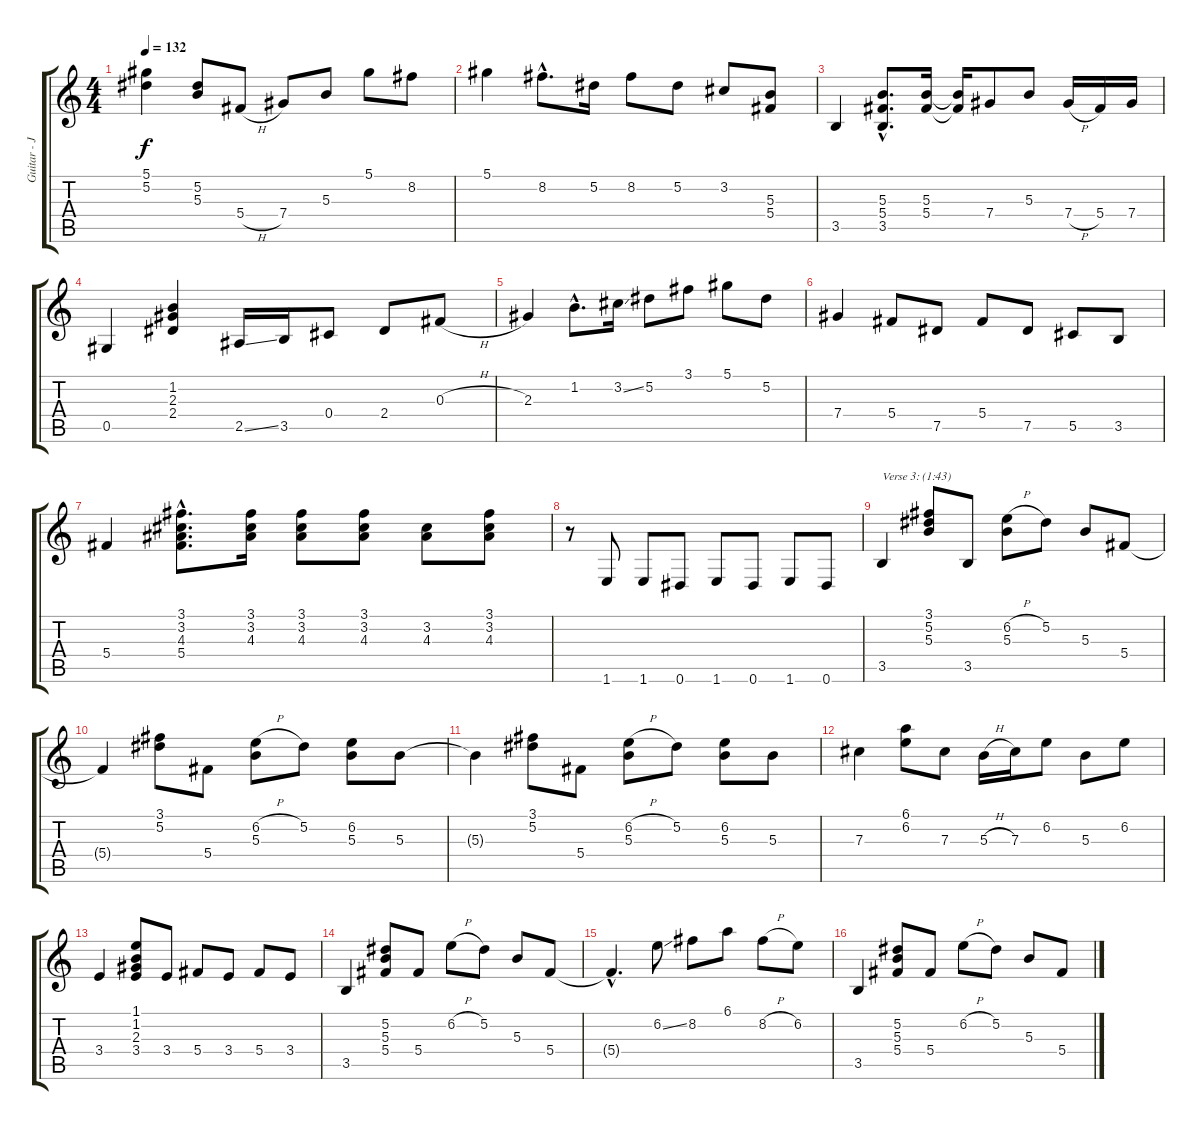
\track ("Guitar - John Squire" "Guitar - J") {instrument distortionguitar}
\staff {score tabs}
\tuning (Eb4 Bb3 Gb3 Db3 Ab2 Eb2) {hide}
\ts (4 4)
\tempo 132
\clef g2
\ks c
(5.1{t} 5.2{t}).4{dy f} (5.2 5.3).8 5.4{h}.8 7.4.8 5.3.8 5.1.8 8.2.8 |
5.1.4 8.2{hac}.8{d} 5.2.16 8.2.8 5.2.8 3.2.8 (5.3 5.4).8 |
3.5.4 (5.3{hac} 5.4{hac} 3.5{hac}).8{d} (5.3 5.4).16 (5.3{t} 5.4{t}).16 7.4.8 5.3.8 7.4{h}.16 5.4.16 7.4.16 |
0.5.4 (1.2 2.3 2.4).4 2.5{ss}.16 3.5.16 0.4.8 2.4.8 0.3{h}.8 |
2.3.4 1.2{hac}.8{d} 3.2{ss}.16 5.2.8 3.1.8 5.1.8 5.2.8 |
7.4.4 5.4.8 7.5.8 5.4.8 7.5.8 5.5.8 3.5.8 |
5.4.4 (3.1{hac} 3.2{hac} 4.3{hac} 5.4{hac}).8{d} (3.1 3.2 4.3).16 (3.1 3.2 4.3).8 (3.1 3.2 4.3).8 (3.2 4.3).8 (3.1 3.2 4.3).8 |
r.8 1.6.8 1.6.8 0.6.8 1.6.8 0.6.8 1.6.8 0.6.8 |
3.5.4{txt "Verse 3: (1:43)"} (3.1 5.2 5.3).8 3.5.8 (6.2{h} 5.3).8 5.2.8 5.3.8 5.4.8 |
5.4{t}.4 (3.1 5.2).8 5.4.8 (6.2{h} 5.3).8 5.2.8 (6.2 5.3).8 5.3.8 |
5.3{t}.4 (3.1 5.2).8 5.4.8 (6.2{h} 5.3).8 5.2.8 (6.2 5.3).8 5.3.8 |
7.3.4 (6.1 6.2).8 7.3.8 5.3{h}.16 7.3.16 6.2.8 5.3.8 6.2.8 |
3.4.4 (1.1 1.2 2.3 3.4).8 3.4.8 5.4.8 3.4.8 5.4.8 3.4.8 |
3.5.4 (5.2 5.3 5.4).8 5.4.8 6.2{h}.8 5.2.8 5.3.8 5.4.8 |
5.4{hac t}.4{d} 6.2{ss}.8 8.2.8 6.1.8 8.2{h}.8 6.2.8 |
3.5.4 (5.2 5.3 5.4).8 5.4.8 6.2{h}.8 5.2.8 5.3.8 5.4.8
